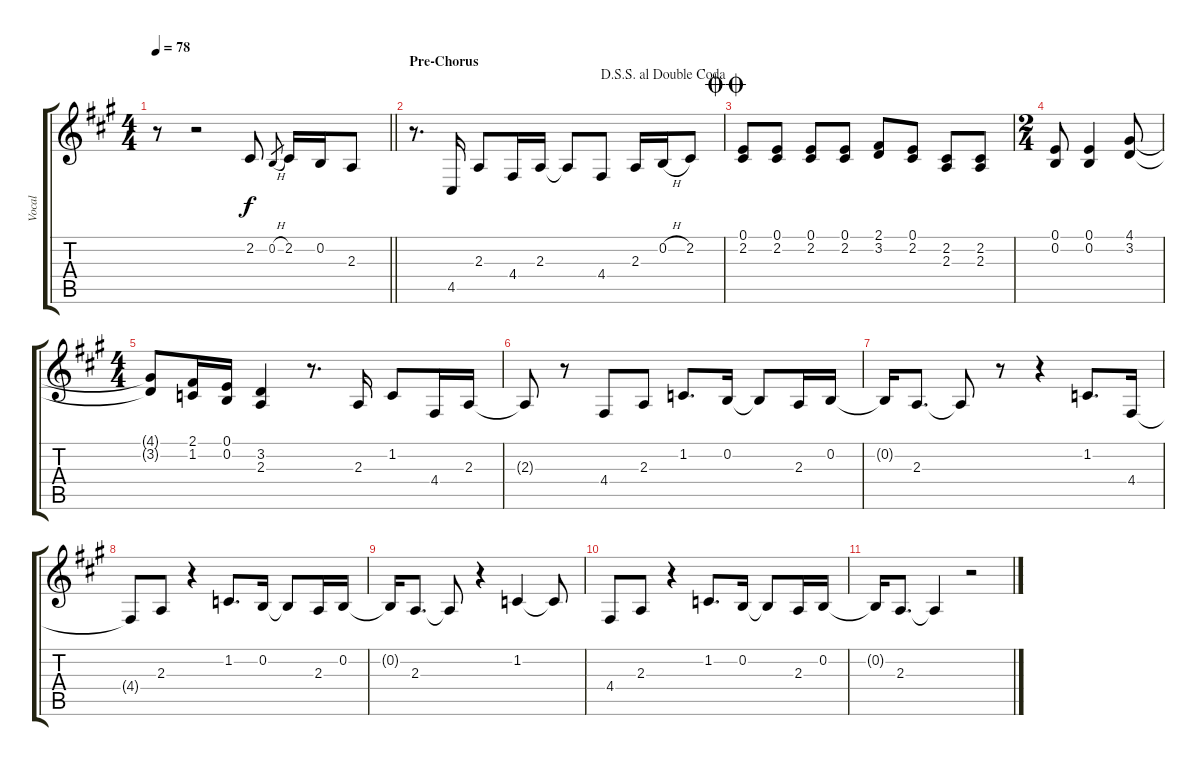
\track ("Vocal" "Vocal") {instrument voiceoohs}
\staff {score tabs}
\tuning (E4 B3 G3 D3 A2 E2) {hide}
\ts (4 4)
\tempo 78
\clef g2
\barLineRight lightlight
\ks a
r.8{dy f} r.2 2.2.8 0.2{h}.8{gr} 2.2.16 0.2.16 2.3.8 |
\section ("" "Pre-Chorus")
\jump dalsegnosegnoaldoublecoda
r.8{d} 4.5.16 2.3.8 4.4.16 2.3.16 2.3{t}.8 4.4.8 2.3.16 0.2{h}.16 2.2.8 |
\jump doublecoda
(0.1 2.2).8 (0.1 2.2).8 (0.1 2.2).8 (0.1 2.2).8 (2.1 3.2).8 (0.1 2.2).8 (2.2 2.3).8 (2.2 2.3).8 |
\ts (2 4)
(0.1 0.2).8 (0.1 0.2).4 (4.1 3.2).8 |
\ts (4 4)
(4.1{t} 3.2{t}).8 (2.1 1.2).16 (0.1 0.2).16 (3.2 2.3).4 r.8{d} 2.3.16 1.2.8 4.4.16 2.3.16 |
2.3{t}.8 r.8 4.4.8 2.3.8 1.2.8{d} 0.2.16 0.2{t}.8 2.3.16 0.2.16 |
0.2{t}.16 2.3.8{d} 2.3{t}.8 r.8 r.4 1.2.8{d} 4.4.16 |
4.4{t}.8 2.3.8 r.4 1.2.8{d} 0.2.16 0.2{t}.8 2.3.16 0.2.16 |
0.2{t}.16 2.3.8{d} 2.3{t}.8 r.4 1.2.4 1.2{t}.8 |
4.4.8 2.3.8 r.4 1.2.8{d} 0.2.16 0.2{t}.8 2.3.16 0.2.16 |
0.2{t}.16 2.3.8{d} 2.3{t}.4 r.2
